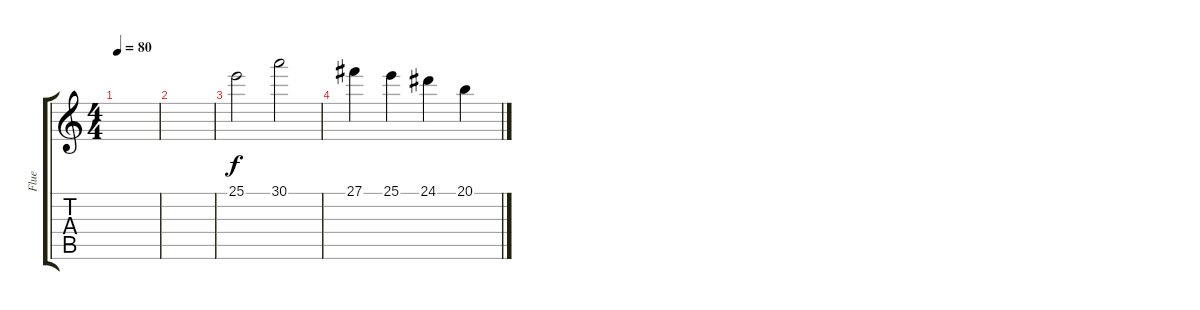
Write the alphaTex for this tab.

\track ("Flue" "Flue") {instrument piccolo}
\staff {score tabs}
\tuning (Eb4 Bb3 Gb3 Db3 Ab2 Eb2) {hide}
\ts (4 4)
\tempo 80
\clef g2
\ks c
|
|
25.1.2{volume 9} 30.1.2 |
27.1.4 25.1.4 24.1.4 20.1.4
